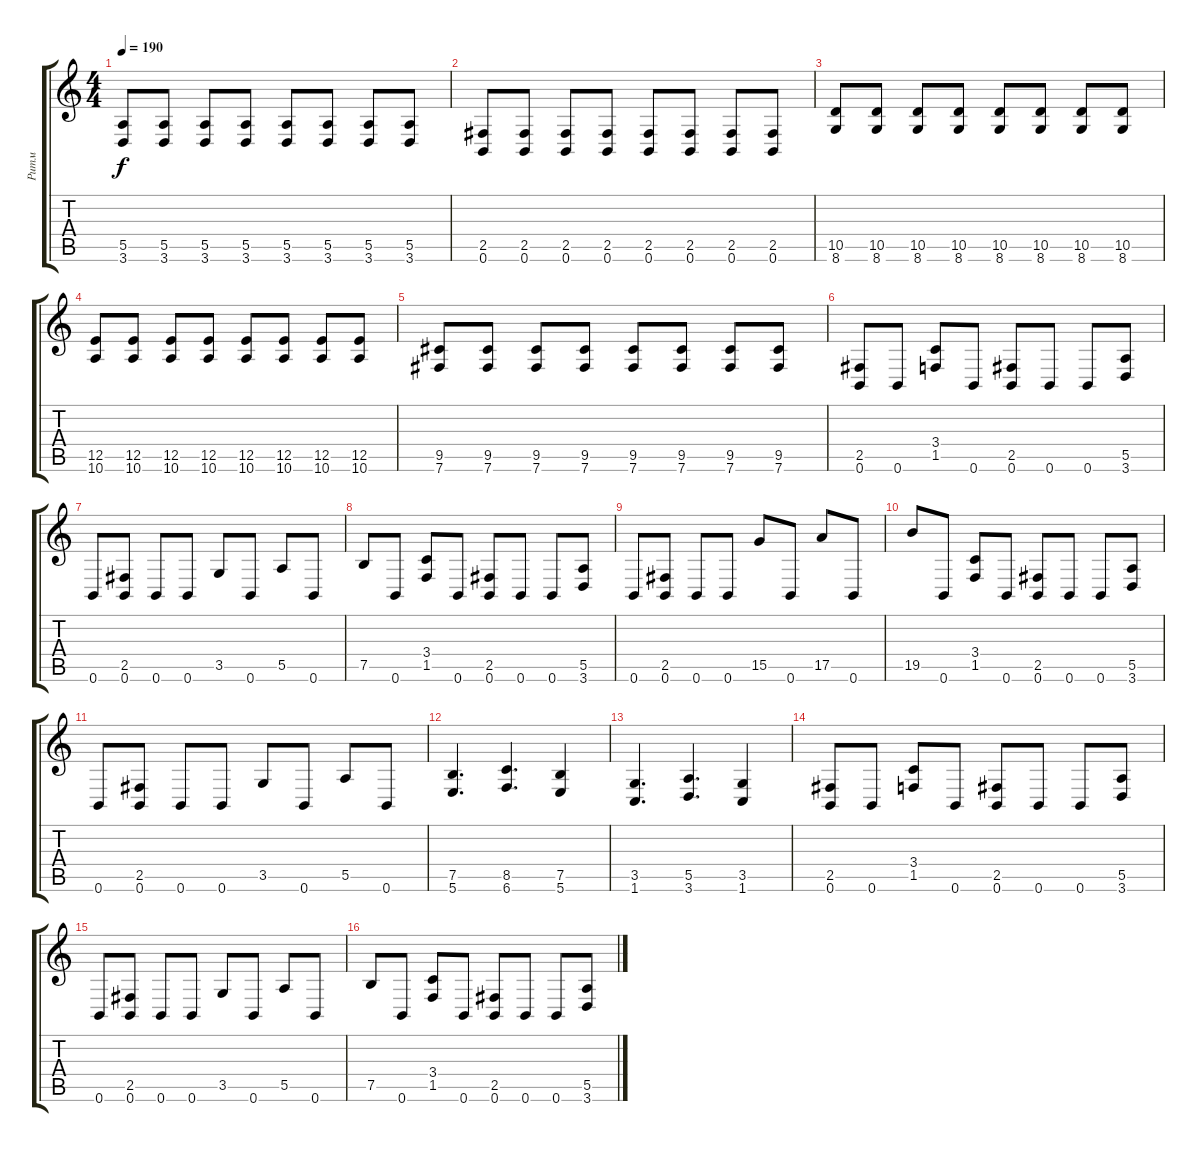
\track ("Ритм" "Ритм") {instrument distortionguitar}
\staff {score tabs}
\tuning (B3 Gb3 D3 A2 E2 B1) {hide}
\ts (4 4)
\tempo 190
\clef g2
\ks c
(5.5 3.6).8{dy f} (5.5 3.6).8 (5.5 3.6).8 (5.5 3.6).8 (5.5 3.6).8 (5.5 3.6).8 (5.5 3.6).8 (5.5 3.6).8 |
(2.5 0.6).8 (2.5 0.6).8 (2.5 0.6).8 (2.5 0.6).8 (2.5 0.6).8 (2.5 0.6).8 (2.5 0.6).8 (2.5 0.6).8 |
(10.5 8.6).8 (10.5 8.6).8 (10.5 8.6).8 (10.5 8.6).8 (10.5 8.6).8 (10.5 8.6).8 (10.5 8.6).8 (10.5 8.6).8 |
(12.5 10.6).8 (12.5 10.6).8 (12.5 10.6).8 (12.5 10.6).8 (12.5 10.6).8 (12.5 10.6).8 (12.5 10.6).8 (12.5 10.6).8 |
(9.5 7.6).8 (9.5 7.6).8 (9.5 7.6).8 (9.5 7.6).8 (9.5 7.6).8 (9.5 7.6).8 (9.5 7.6).8 (9.5 7.6).8 |
(2.5 0.6).8 0.6.8 (3.4 1.5).8 0.6.8 (2.5 0.6).8 0.6.8 0.6.8 (5.5 3.6).8 |
0.6.8 (2.5 0.6).8 0.6.8 0.6.8 3.5.8 0.6.8 5.5.8 0.6.8 |
7.5.8 0.6.8 (3.4 1.5).8 0.6.8 (2.5 0.6).8 0.6.8 0.6.8 (5.5 3.6).8 |
0.6.8 (2.5 0.6).8 0.6.8 0.6.8 15.5.8 0.6.8 17.5.8 0.6.8 |
19.5.8 0.6.8 (3.4 1.5).8 0.6.8 (2.5 0.6).8 0.6.8 0.6.8 (5.5 3.6).8 |
0.6.8 (2.5 0.6).8 0.6.8 0.6.8 3.5.8 0.6.8 5.5.8 0.6.8 |
(7.5 5.6).4{d} (8.5 6.6).4{d} (7.5 5.6).4 |
(3.5 1.6).4{d} (5.5 3.6).4{d} (3.5 1.6).4 |
(2.5 0.6).8 0.6.8 (3.4 1.5).8 0.6.8 (2.5 0.6).8 0.6.8 0.6.8 (5.5 3.6).8 |
0.6.8 (2.5 0.6).8 0.6.8 0.6.8 3.5.8 0.6.8 5.5.8 0.6.8 |
7.5.8 0.6.8 (3.4 1.5).8 0.6.8 (2.5 0.6).8 0.6.8 0.6.8 (5.5 3.6).8
